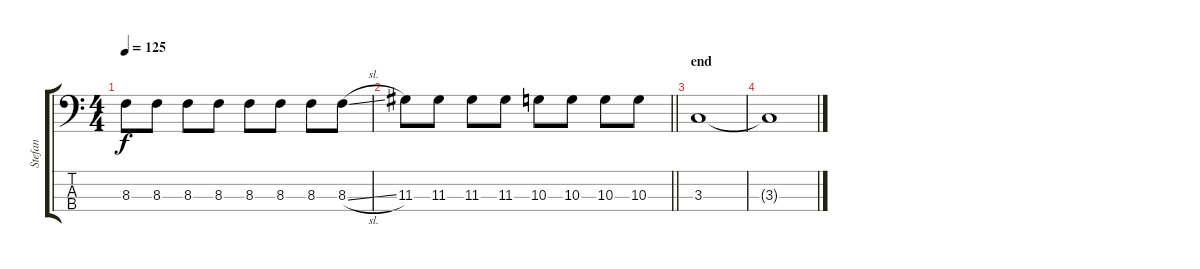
\track ("Stefan" "Stefan") {instrument electricbassfinger}
\staff {score tabs}
\tuning (G2 D2 A1 E1) {hide}
\ts (4 4)
\tempo 125
\clef f4
\ks c
8.3.8{dy f} 8.3.8 8.3.8 8.3.8 8.3.8 8.3.8 8.3.8 8.3{sl}.8 |
\barLineRight lightlight
11.3.8 11.3.8 11.3.8 11.3.8 10.3.8 10.3.8 10.3.8 10.3.8 |
\section ("" "end")
3.3.1 |
3.3{t}.1
